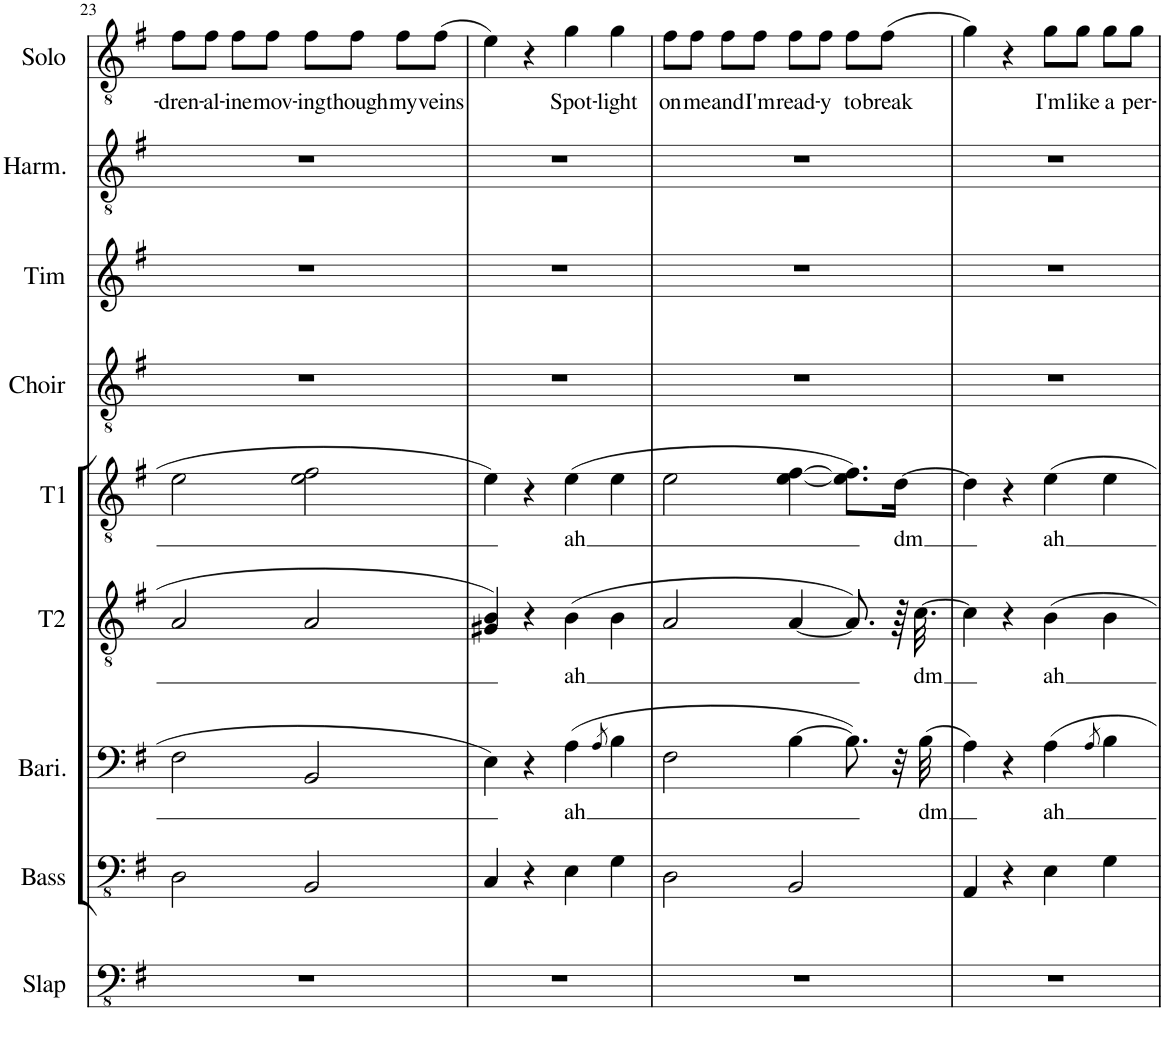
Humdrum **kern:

**kern	**kern	**kern	**text	**kern	**text	**kern	**text	**kern	**kern	**kern	**kern	**text
*part9	*part8	*part7	*part7	*part6	*part6	*part5	*part5	*part4	*part3	*part2	*part1	*part1
*staff9	*staff8	*staff7	*staff7	*staff6	*staff6	*staff5	*staff5	*staff4	*staff3	*staff2	*staff1	*staff1
*I"Slap Bass	*I"Bass	*I"Baritone	*	*I"Tenor 2	*	*I"Tenor 1	*	*I"Choir	*I"Tim	*I"Harmonies	*I"Solo	*
*I'Slap	*I'Bass	*I'Bari.	*	*I'T2	*	*I'T1	*	*I'Choir	*I'Tim	*I'Harm.	*I'Solo	*
!!LO:PB:g=z
*clefFv4	*clefFv4	*clefF4	*	*clefGv2	*	*clefGv2	*	*clefGv2	*clefG2	*clefGv2	*clefGv2	*
*k[f#]	*k[f#]	*k[f#]	*	*k[f#]	*	*k[f#]	*	*k[f#]	*k[f#]	*k[f#]	*k[f#]	*
*M4/4	*M4/4	*M4/4	*	*M4/4	*	*M4/4	*	*M4/4	*M4/4	*M4/4	*M4/4	*
=23	=23	=23	=23	=23	=23	=23	=23	=23	=23	=23	=23	=23
!	!	!	!	!	!	!	!	!	!	!	!	!LO:LY:b
1r	2DD\	2F#\	.	2A/	.	2e\	.	1r	1r	1r	8f#\L	-dren-
!	!	!	!	!	!	!	!	!	!	!	!	!LO:LY:b
.	.	.	.	.	.	.	.	.	.	.	8f#\J	-al-
!	!	!	!	!	!	!	!	!	!	!	!	!LO:LY:b
.	.	.	.	.	.	.	.	.	.	.	8f#\L	-ine
!	!	!	!	!	!	!	!	!	!	!	!	!LO:LY:b
.	.	.	.	.	.	.	.	.	.	.	8f#\J	mov-
!	!	!	!	!	!	!	!	!	!	!	!	!LO:LY:b
.	2BBB/	2BB/	.	2A/	.	2e\ 2f#\	.	.	.	.	8f#\L	-ing
!	!	!	!	!	!	!	!	!	!	!	!	!LO:LY:b
.	.	.	.	.	.	.	.	.	.	.	8f#\J	though
!	!	!	!	!	!	!	!	!	!	!	!	!LO:LY:b
.	.	.	.	.	.	.	.	.	.	.	8f#\L	my
!	!	!	!	!	!	!	!	!	!	!	!	!LO:LY:b
.	.	.	.	.	.	.	.	.	.	.	(>8f#\J	veins
=24	=24	=24	=24	=24	=24	=24	=24	=24	=24	=24	=24	=24
1r	4CC/	4E\	.	4G#X/ 4B/	.	4e\	.	1r	1r	1r	4e\)	.
.	4r	4r	.	4r	.	4r	.	.	.	.	4r	.
!	!	!	!LO:LY:b	!	!LO:LY:b	!	!LO:LY:b	!	!	!	!	!LO:LY:b
.	4EE\	(4A\	ah	(4B\	ah	(4e\	ah	.	.	.	4g\	Spot-
.	.	8qA/	.	.	.	.	.	.	.	.	.	.
!	!	!	!	!	!	!	!	!	!	!	!	!LO:LY:b
.	4GG\	4B\	.	4B\	.	4e\	.	.	.	.	4g\	-light
=25	=25	=25	=25	=25	=25	=25	=25	=25	=25	=25	=25	=25
!	!	!	!	!	!	!	!	!	!	!	!	!LO:LY:b
1r	2DD\	2F#\	.	2A/	.	2e\	.	1r	1r	1r	8f#\L	on
!	!	!	!	!	!	!	!	!	!	!	!	!LO:LY:b
.	.	.	.	.	.	.	.	.	.	.	8f#\J	me
!	!	!	!	!	!	!	!	!	!	!	!	!LO:LY:b
.	.	.	.	.	.	.	.	.	.	.	8f#\L	and
!	!	!	!	!	!	!	!	!	!	!	!	!LO:LY:b
.	.	.	.	.	.	.	.	.	.	.	8f#\J	I'm
!	!	!	!	!	!	!	!	!	!	!	!	!LO:LY:b
.	2BBB/	[4B\	.	[4A/	.	[4e\ [4f#\	.	.	.	.	8f#\L	read-
!	!	!	!	!	!	!	!	!	!	!	!	!LO:LY:b
.	.	.	.	.	.	.	.	.	.	.	8f#\J	-y
!	!	!	!	!	!	!	!	!	!	!	!	!LO:LY:b
.	.	8.B\])	.	8.A/])	.	8.e\] 8.f#\]L)	.	.	.	.	8f#\L	to
!	!	!	!	!	!	!	!	!	!	!	!	!LO:LY:b
.	.	.	.	.	.	.	.	.	.	.	(>8f#\J	break
!	!	!	!	!	!	!	!LO:LY:b	!	!	!	!	!
.	.	32r	.	64r	.	[16d\Jk	dm	.	.	.	.	.
!	!	!	!	!	!LO:LY:b	!	!	!	!	!	!	!
.	.	.	.	[32.c\	dm	.	.	.	.	.	.	.
!	!	!	!LO:LY:b	!	!	!	!	!	!	!	!	!
.	.	(32B\	dm	.	.	.	.	.	.	.	.	.
=26	=26	=26	=26	=26	=26	=26	=26	=26	=26	=26	=26	=26
1r	4AAA/	4A\)	.	4c\]	.	4d\]	.	1r	1r	1r	4g\)	.
.	4r	4r	.	4r	.	4r	.	.	.	.	4r	.
!	!	!	!LO:LY:b	!	!LO:LY:b	!	!LO:LY:b	!	!	!	!	!LO:LY:b
.	4EE\	4A\	ah	4B\	ah	4e\	ah	.	.	.	8g\L	I'm
!	!	!	!	!	!	!	!	!	!	!	!	!LO:LY:b
.	.	.	.	.	.	.	.	.	.	.	8g\J	like
.	.	8qA/	.	.	.	.	.	.	.	.	.	.
!	!	!	!	!	!	!	!	!	!	!	!	!LO:LY:b
.	4GG\	4B\	.	4B\	.	4e\	.	.	.	.	8g\L	a
!	!	!	!	!	!	!	!	!	!	!	!	!LO:LY:b
.	.	.	.	.	.	.	.	.	.	.	8g\J	per-
=	=	=	=	=	=	=	=	=	=	=	=	=
*-	*-	*-	*-	*-	*-	*-	*-	*-	*-	*-	*-	*-
